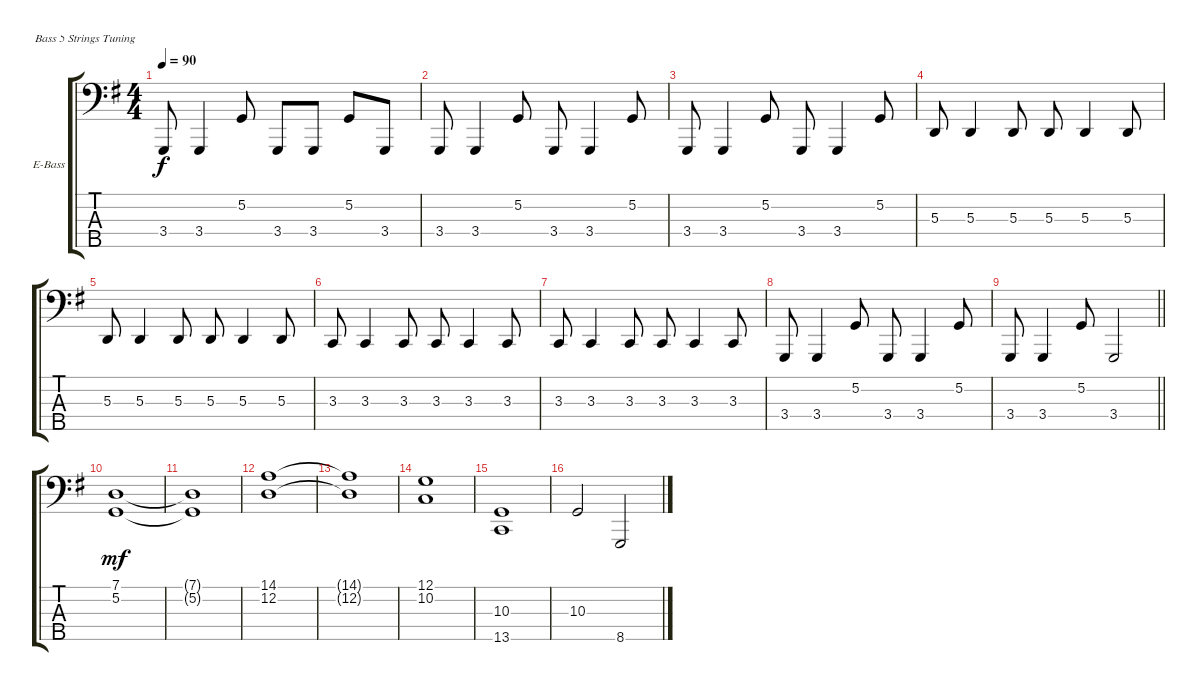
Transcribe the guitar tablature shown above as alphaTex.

\defaultSystemsLayout 4
\bracketExtendMode groupsimilarinstruments
\firstSystemTrackNameOrientation horizontal
\otherSystemsTrackNameOrientation horizontal
\track ("Electric Bass" "E-Bass") {instrument electricbassfinger}
\staff {score tabs}
\tuning (G2 D2 A1 E1 B0)
\displaytranspose 0
\ts (4 4)
\tempo 90
\clef f4
\ks g
3.4.8{dy f} 3.4.4 5.2.8 3.4.8 3.4.8 5.2.8 3.4.8 |
3.4.8 3.4.4 5.2.8 3.4.8 3.4.4 5.2.8 |
3.4.8 3.4.4 5.2.8 3.4.8 3.4.4 5.2.8 |
5.3.8 5.3.4 5.3.8 5.3.8 5.3.4 5.3.8 |
5.3.8 5.3.4 5.3.8 5.3.8 5.3.4 5.3.8 |
3.3.8 3.3.4 3.3.8 3.3.8 3.3.4 3.3.8 |
3.3.8 3.3.4 3.3.8 3.3.8 3.3.4 3.3.8 |
3.4.8 3.4.4 5.2.8 3.4.8 3.4.4 5.2.8 |
\barLineRight lightlight
3.4.8 3.4.4 5.2.8 3.4.2 |
(5.2 7.1).1{dy mf} |
(5.2{t} 7.1{t}).1 |
(12.2 14.1).1 |
(12.2{t} 14.1{t}).1 |
(10.2 12.1).1 |
(13.5 10.3).1 |
10.3.2 8.5.2
